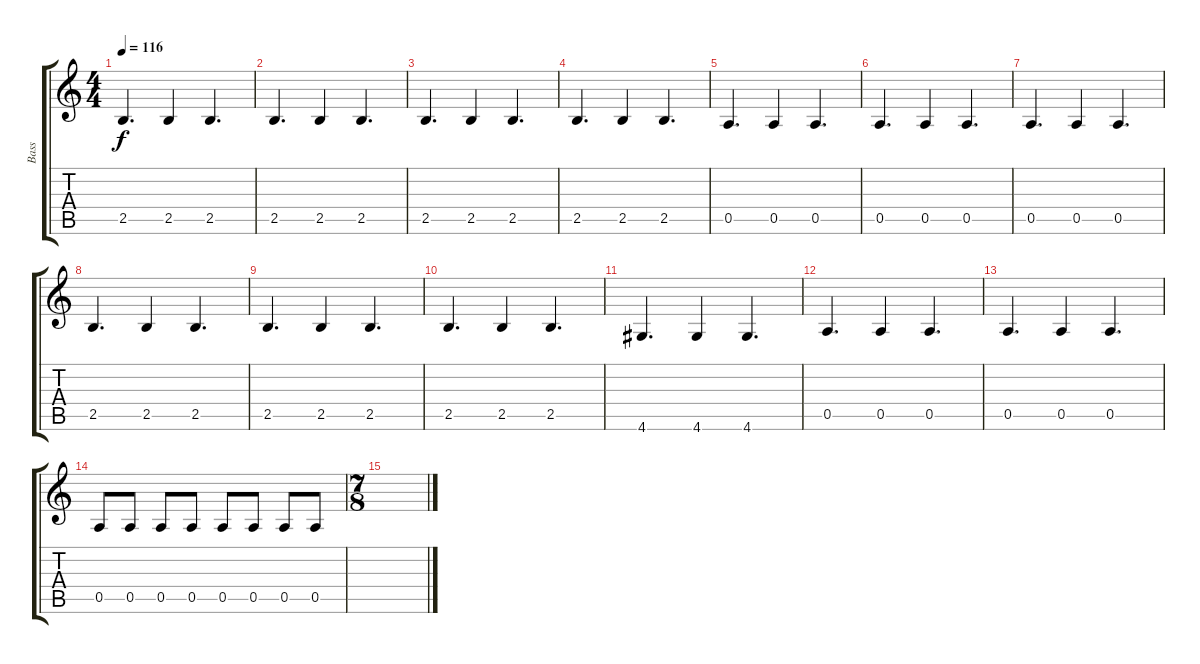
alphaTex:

\track ("Bass" "Bass") {instrument electricbasspick}
\staff {score tabs}
\tuning (E4 B3 G3 D3 A2 E2) {hide}
\ts (4 4)
\tempo 116
\clef g2
\ks c
2.5.4{d dy f} 2.5.4 2.5.4{d} |
2.5.4{d} 2.5.4 2.5.4{d} |
2.5.4{d} 2.5.4 2.5.4{d} |
2.5.4{d} 2.5.4 2.5.4{d} |
0.5.4{d} 0.5.4 0.5.4{d} |
0.5.4{d} 0.5.4 0.5.4{d} |
0.5.4{d} 0.5.4 0.5.4{d} |
2.5.4{d} 2.5.4 2.5.4{d} |
2.5.4{d} 2.5.4 2.5.4{d} |
2.5.4{d} 2.5.4 2.5.4{d} |
4.6.4{d} 4.6.4 4.6.4{d} |
0.5.4{d} 0.5.4 0.5.4{d} |
0.5.4{d} 0.5.4 0.5.4{d} |
0.5.8 0.5.8 0.5.8 0.5.8 0.5.8 0.5.8 0.5.8 0.5.8 |
\ts (7 8)
